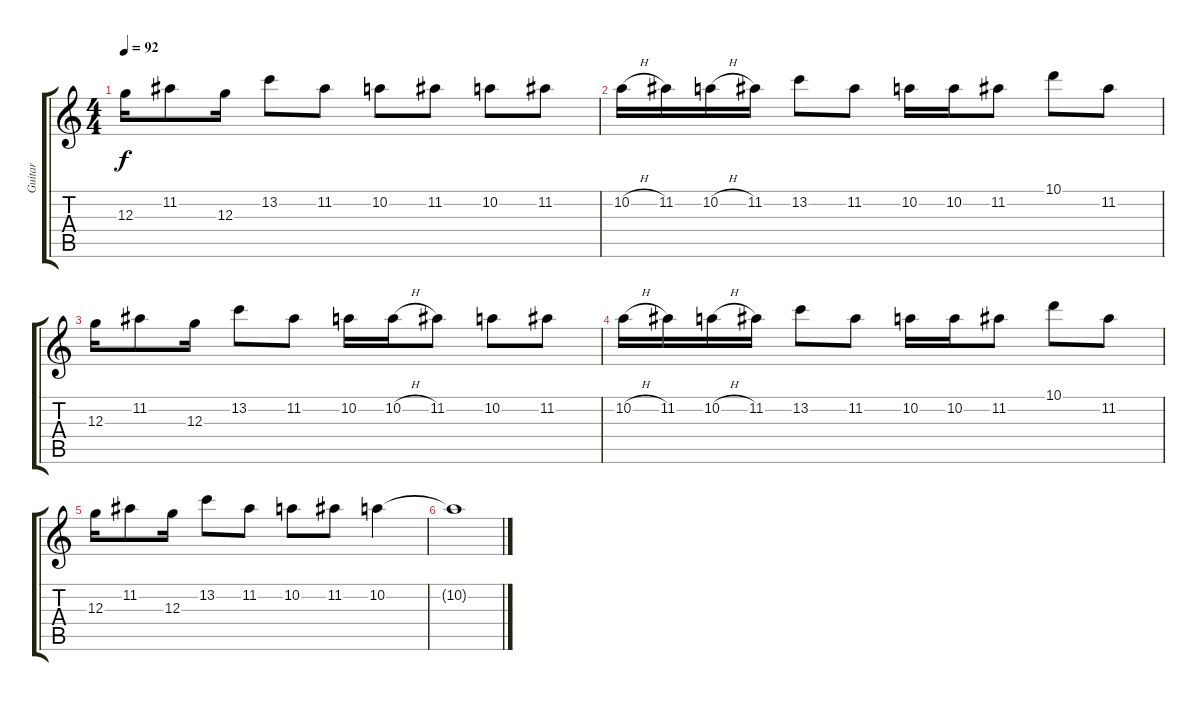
\track ("Guitar" "Guitar") {instrument electricguitarjazz}
\staff {score tabs}
\tuning (E4 B3 G3 D3 A2 E2) {hide}
\ts (4 4)
\tempo 92
\clef g2
\ks c
12.3.16{dy f} 11.2.8 12.3.16 13.2.8 11.2.8 10.2.8 11.2.8 10.2.8 11.2.8 |
10.2{h}.16 11.2.16 10.2{h}.16 11.2.16 13.2.8 11.2.8 10.2.16 10.2.16 11.2.8 10.1.8 11.2.8 |
12.3.16 11.2.8 12.3.16 13.2.8 11.2.8 10.2.16 10.2{h}.16 11.2.8 10.2.8 11.2.8 |
10.2{h}.16 11.2.16 10.2{h}.16 11.2.16 13.2.8 11.2.8 10.2.16 10.2.16 11.2.8 10.1.8 11.2.8 |
12.3.16 11.2.8 12.3.16 13.2.8 11.2.8 10.2.8 11.2.8 10.2.4 |
10.2{t}.1
